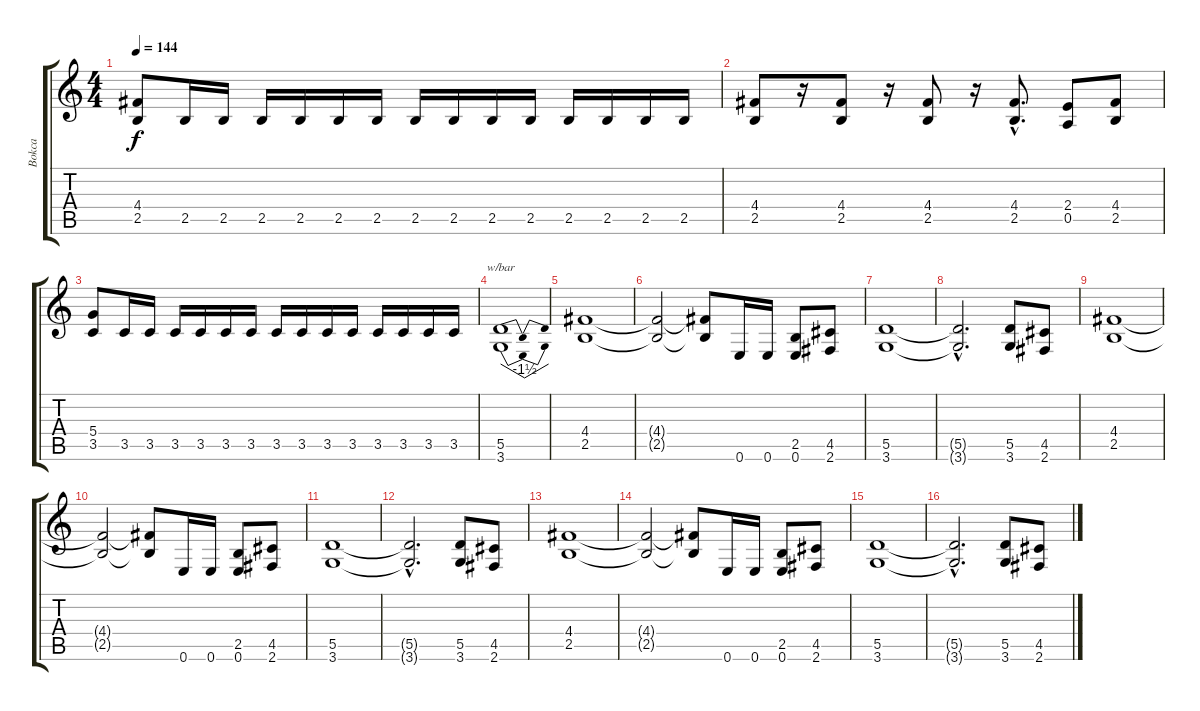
\track ("Bokca" "Bokca") {instrument distortionguitar}
\staff {score tabs}
\tuning (E4 B3 G3 D3 A2 E2) {hide}
\ts (4 4)
\tempo 144
\clef g2
\ks c
(4.4 2.5).8{dy f} 2.5.16 2.5.16 2.5.16 2.5.16 2.5.16 2.5.16 2.5.16 2.5.16 2.5.16 2.5.16 2.5.16 2.5.16 2.5.16 2.5.16 |
(4.4 2.5).8 r.16 (4.4 2.5).8 r.16 (4.4 2.5).8 r.16 (4.4{hac} 2.5{hac}).8{d} (2.4 0.5).8 (4.4 2.5).8 |
(5.4 3.5).8 3.5.16 3.5.16 3.5.16 3.5.16 3.5.16 3.5.16 3.5.16 3.5.16 3.5.16 3.5.16 3.5.16 3.5.16 3.5.16 3.5.16 |
(5.5 3.6).1{tbe (dip default 0 0 30 -6 60 0)} |
(4.4 2.5).1 |
(4.4{t} 2.5{t}).2 (4.4{t} 2.5{t}).8 0.6.16 0.6.16 (2.5 0.6).8 (4.5 2.6).8 |
(5.5 3.6).1 |
(5.5{hac t} 3.6{hac t}).2{d} (5.5 3.6).8 (4.5 2.6).8 |
(4.4 2.5).1 |
(4.4{t} 2.5{t}).2 (4.4{t} 2.5{t}).8 0.6.16 0.6.16 (2.5 0.6).8 (4.5 2.6).8 |
(5.5 3.6).1 |
(5.5{hac t} 3.6{hac t}).2{d} (5.5 3.6).8 (4.5 2.6).8 |
(4.4 2.5).1 |
(4.4{t} 2.5{t}).2 (4.4{t} 2.5{t}).8 0.6.16 0.6.16 (2.5 0.6).8 (4.5 2.6).8 |
(5.5 3.6).1 |
(5.5{hac t} 3.6{hac t}).2{d} (5.5 3.6).8 (4.5 2.6).8
